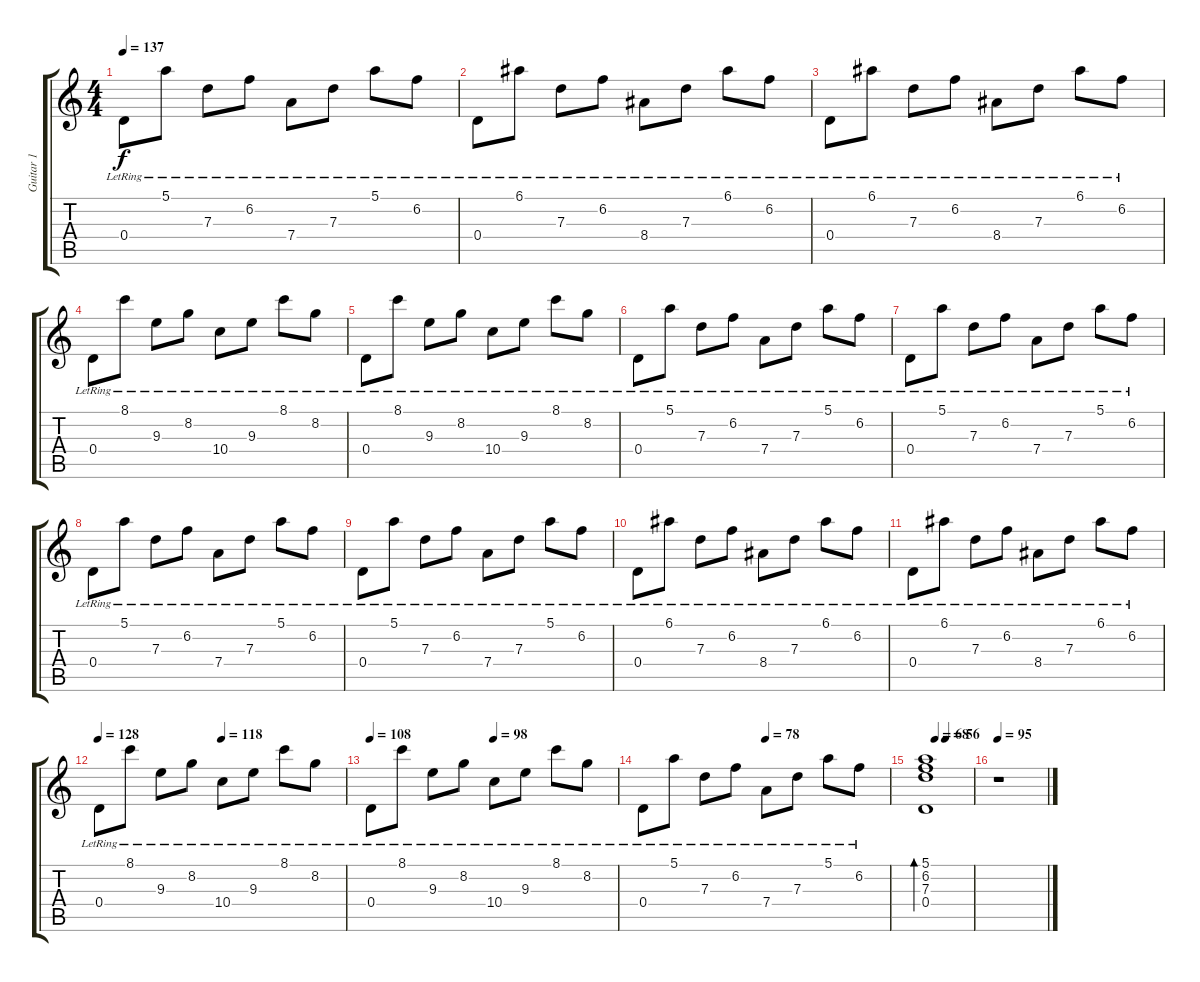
\track ("Guitar 1" "Guitar 1") {instrument acousticguitarsteel}
\staff {score tabs}
\tuning (E4 B3 G3 D3 A2 E2) {hide}
\ts (4 4)
\tempo 137
\clef g2
\ks c
0.4{lr}.8{dy f} 5.1{lr}.8 7.3{lr}.8 6.2{lr}.8 7.4{lr}.8 7.3{lr}.8 5.1{lr}.8 6.2{lr}.8 |
0.4{lr}.8 6.1{lr}.8 7.3{lr}.8 6.2{lr}.8 8.4{lr}.8 7.3{lr}.8 6.1{lr}.8 6.2{lr}.8 |
0.4{lr}.8 6.1{lr}.8 7.3{lr}.8 6.2{lr}.8 8.4{lr}.8 7.3{lr}.8 6.1{lr}.8 6.2{lr}.8 |
0.4{lr}.8 8.1{lr}.8 9.3{lr}.8 8.2{lr}.8 10.4{lr}.8 9.3{lr}.8 8.1{lr}.8 8.2{lr}.8 |
0.4{lr}.8 8.1{lr}.8 9.3{lr}.8 8.2{lr}.8 10.4{lr}.8 9.3{lr}.8 8.1{lr}.8 8.2{lr}.8 |
0.4{lr}.8 5.1{lr}.8 7.3{lr}.8 6.2{lr}.8 7.4{lr}.8 7.3{lr}.8 5.1{lr}.8 6.2{lr}.8 |
0.4{lr}.8 5.1{lr}.8 7.3{lr}.8 6.2{lr}.8 7.4{lr}.8 7.3{lr}.8 5.1{lr}.8 6.2{lr}.8 |
0.4{lr}.8 5.1{lr}.8 7.3{lr}.8 6.2{lr}.8 7.4{lr}.8 7.3{lr}.8 5.1{lr}.8 6.2{lr}.8 |
0.4{lr}.8 5.1{lr}.8 7.3{lr}.8 6.2{lr}.8 7.4{lr}.8 7.3{lr}.8 5.1{lr}.8 6.2{lr}.8 |
0.4{lr}.8 6.1{lr}.8 7.3{lr}.8 6.2{lr}.8 8.4{lr}.8 7.3{lr}.8 6.1{lr}.8 6.2{lr}.8 |
0.4{lr}.8 6.1{lr}.8 7.3{lr}.8 6.2{lr}.8 8.4{lr}.8 7.3{lr}.8 6.1{lr}.8 6.2{lr}.8 |
\tempo 128
\tempo (118 0.5)
0.4{lr}.8 8.1{lr}.8 9.3{lr}.8 8.2{lr}.8 10.4{lr}.8 9.3{lr}.8 8.1{lr}.8 8.2{lr}.8 |
\tempo 108
\tempo (98 0.5)
0.4{lr}.8 8.1{lr}.8 9.3{lr}.8 8.2{lr}.8 10.4{lr}.8 9.3{lr}.8 8.1{lr}.8 8.2{lr}.8 |
\tempo (78 0.5)
0.4{lr}.8 5.1{lr}.8 7.3{lr}.8 6.2{lr}.8 7.4{lr}.8 7.3{lr}.8 5.1{lr}.8 6.2{lr}.8 |
\tempo (68 0.21875)
\tempo (56 0.4375)
(5.1 6.2 7.3 0.4).1{bd 120} |
\tempo 95
r.1
